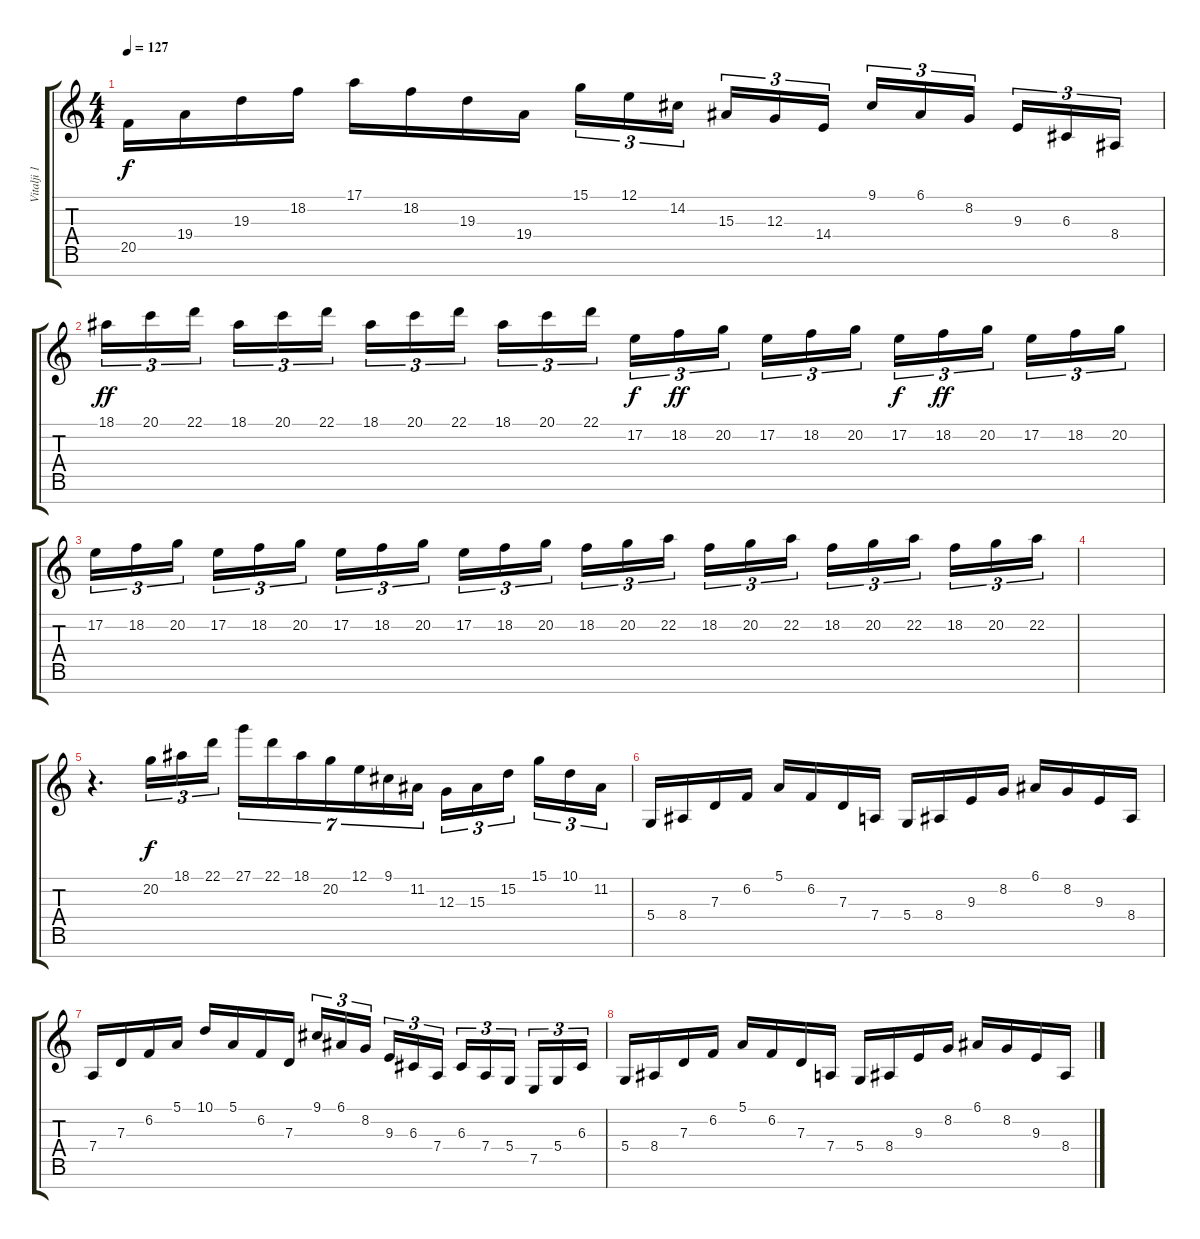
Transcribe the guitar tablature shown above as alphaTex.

\track ("Vitalji 1" "Vitalji 1") {instrument lead1square}
\staff {score tabs}
\tuning (E4 B3 G3 D3 A2 E2 B1) {hide}
\ts (4 4)
\tempo 127
\clef g2
\ks c
20.5.16{dy f} 19.4.16 19.3.16 18.2.16 17.1.16 18.2.16 19.3.16 19.4.16 15.1.16{tu (3 2)} 12.1.16{tu (3 2)} 14.2.16{tu (3 2) beam splitsecondary} 15.3.16{tu (3 2)} 12.3.16{tu (3 2)} 14.4.16{tu (3 2)} 9.1.16{tu (3 2)} 6.1.16{tu (3 2)} 8.2.16{tu (3 2) beam splitsecondary} 9.3.16{tu (3 2)} 6.3.16{tu (3 2)} 8.4.16{tu (3 2)} |
18.1.16{tu (3 2) dy ff} 20.1.16{tu (3 2)} 22.1.16{tu (3 2) beam splitsecondary} 18.1.16{tu (3 2)} 20.1.16{tu (3 2)} 22.1.16{tu (3 2)} 18.1.16{tu (3 2)} 20.1.16{tu (3 2)} 22.1.16{tu (3 2) beam splitsecondary} 18.1.16{tu (3 2)} 20.1.16{tu (3 2)} 22.1.16{tu (3 2)} 17.2.16{tu (3 2) dy f} 18.2.16{tu (3 2) dy ff} 20.2.16{tu (3 2) beam splitsecondary} 17.2.16{tu (3 2)} 18.2.16{tu (3 2)} 20.2.16{tu (3 2)} 17.2.16{tu (3 2) dy f} 18.2.16{tu (3 2) dy ff} 20.2.16{tu (3 2) beam splitsecondary} 17.2.16{tu (3 2)} 18.2.16{tu (3 2)} 20.2.16{tu (3 2)} |
17.2.16{tu (3 2)} 18.2.16{tu (3 2)} 20.2.16{tu (3 2) beam splitsecondary} 17.2.16{tu (3 2)} 18.2.16{tu (3 2)} 20.2.16{tu (3 2)} 17.2.16{tu (3 2)} 18.2.16{tu (3 2)} 20.2.16{tu (3 2) beam splitsecondary} 17.2.16{tu (3 2)} 18.2.16{tu (3 2)} 20.2.16{tu (3 2)} 18.2.16{tu (3 2)} 20.2.16{tu (3 2)} 22.2.16{tu (3 2) beam splitsecondary} 18.2.16{tu (3 2)} 20.2.16{tu (3 2)} 22.2.16{tu (3 2)} 18.2.16{tu (3 2)} 20.2.16{tu (3 2)} 22.2.16{tu (3 2) beam splitsecondary} 18.2.16{tu (3 2)} 20.2.16{tu (3 2)} 22.2.16{tu (3 2)} |
|
r.4{d} 20.2.16{tu (3 2) dy f} 18.1.16{tu (3 2)} 22.1.16{tu (3 2)} 27.1.16{tu (7 4)} 22.1.16{tu (7 4)} 18.1.16{tu (7 4)} 20.2.16{tu (7 4)} 12.1.16{tu (7 4)} 9.1.16{tu (7 4)} 11.2.16{tu (7 4)} 12.3.16{tu (3 2)} 15.3.16{tu (3 2)} 15.2.16{tu (3 2) beam splitsecondary} 15.1.16{tu (3 2)} 10.1.16{tu (3 2)} 11.2.16{tu (3 2)} |
5.4.16 8.4.16 7.3.16 6.2.16 5.1.16 6.2.16 7.3.16 7.4.16 5.4.16 8.4.16 9.3.16 8.2.16 6.1.16 8.2.16 9.3.16 8.4.16 |
7.4.16 7.3.16 6.2.16 5.1.16 10.1.16 5.1.16 6.2.16 7.3.16 9.1.16{tu (3 2)} 6.1.16{tu (3 2)} 8.2.16{tu (3 2) beam splitsecondary} 9.3.16{tu (3 2)} 6.3.16{tu (3 2)} 7.4.16{tu (3 2)} 6.3.16{tu (3 2)} 7.4.16{tu (3 2)} 5.4.16{tu (3 2) beam splitsecondary} 7.5.16{tu (3 2)} 5.4.16{tu (3 2)} 6.3.16{tu (3 2)} |
5.4.16 8.4.16 7.3.16 6.2.16 5.1.16 6.2.16 7.3.16 7.4.16 5.4.16 8.4.16 9.3.16 8.2.16 6.1.16 8.2.16 9.3.16 8.4.16
